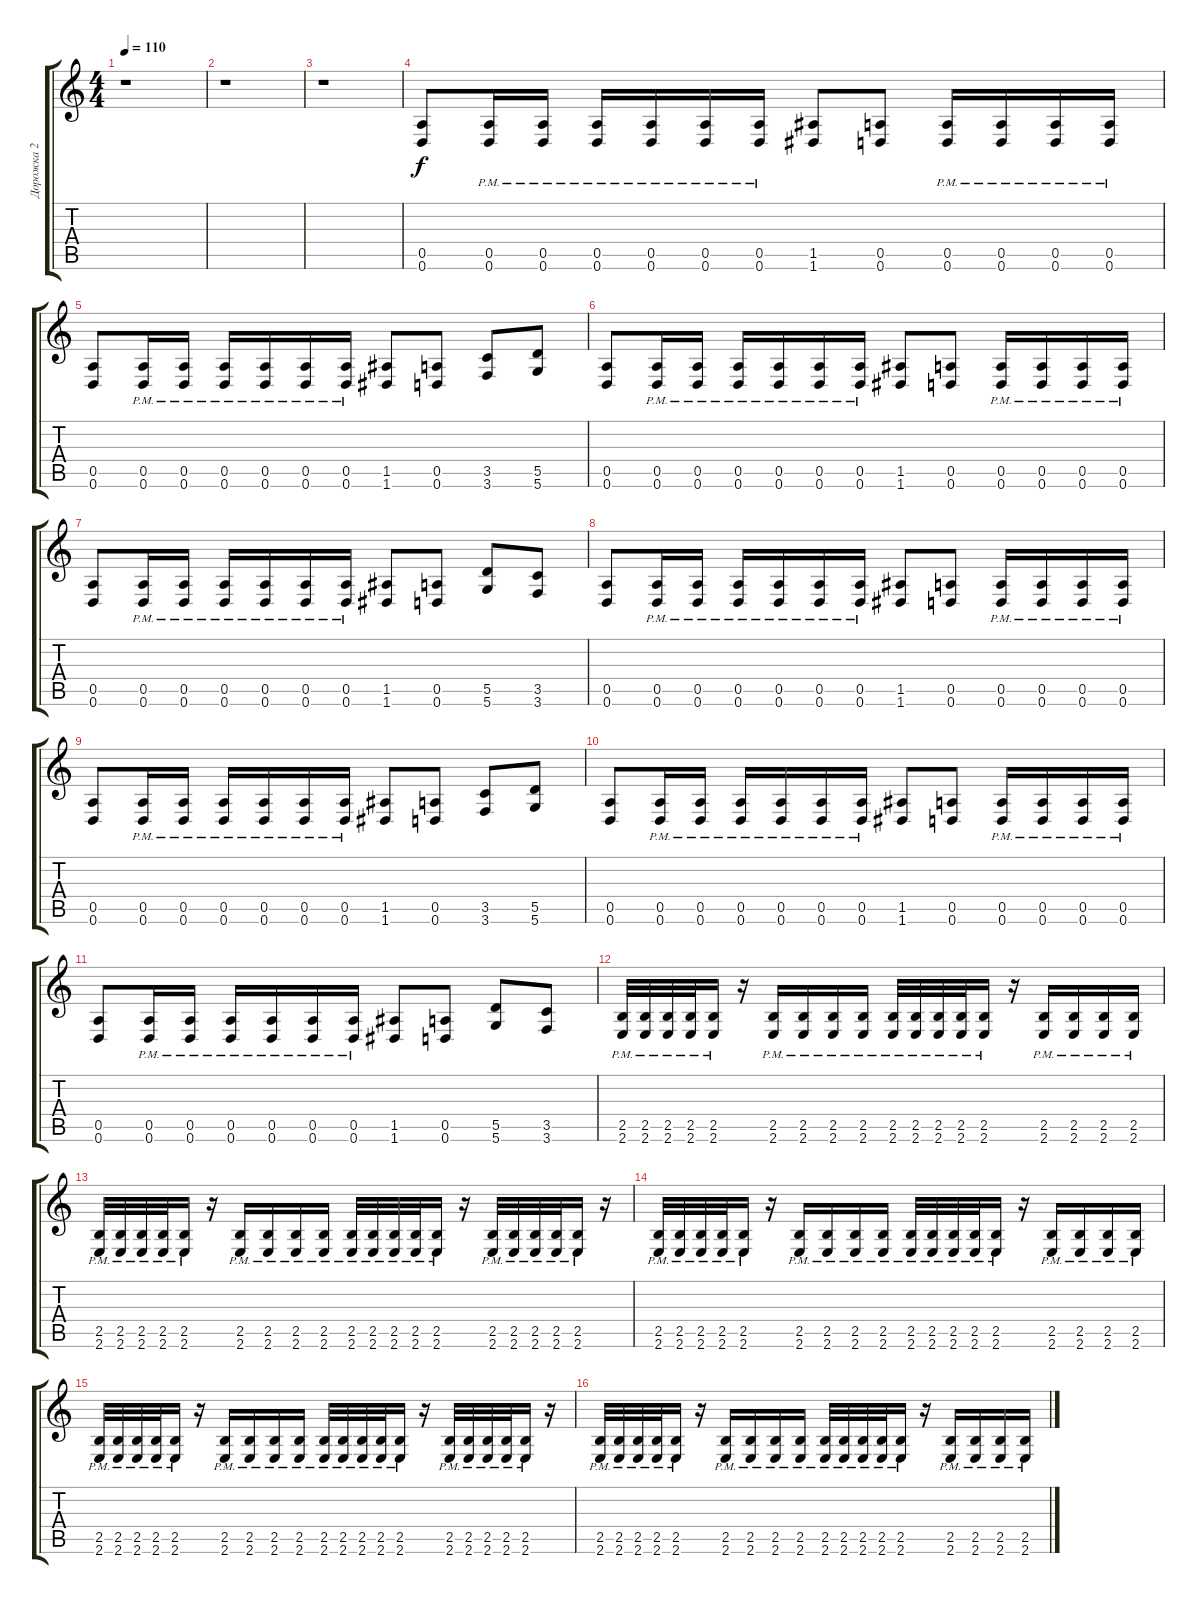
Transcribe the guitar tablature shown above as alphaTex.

\track ("Дорожка 2" "Дорожка 2") {instrument overdrivenguitar}
\staff {score tabs}
\tuning (E4 B3 G3 D3 A2 D2) {hide}
\ts (4 4)
\tempo 110
\clef g2
\ks c
r.1{dy f} |
r.1 |
r.1 |
(0.5 0.6).8{volume 16 instrument overdrivenguitar} (0.5{pm} 0.6{pm}).16 (0.5{pm} 0.6{pm}).16 (0.5{pm} 0.6{pm}).16 (0.5{pm} 0.6{pm}).16 (0.5{pm} 0.6{pm}).16 (0.5{pm} 0.6{pm}).16 (1.5 1.6).8 (0.5 0.6).8 (0.5{pm} 0.6{pm}).16 (0.5{pm} 0.6{pm}).16 (0.5{pm} 0.6{pm}).16 (0.5{pm} 0.6{pm}).16 |
(0.5 0.6).8 (0.5{pm} 0.6{pm}).16 (0.5{pm} 0.6{pm}).16 (0.5{pm} 0.6{pm}).16 (0.5{pm} 0.6{pm}).16 (0.5{pm} 0.6{pm}).16 (0.5{pm} 0.6{pm}).16 (1.5 1.6).8 (0.5 0.6).8 (3.5 3.6).8 (5.5 5.6).8 |
(0.5 0.6).8 (0.5{pm} 0.6{pm}).16 (0.5{pm} 0.6{pm}).16 (0.5{pm} 0.6{pm}).16 (0.5{pm} 0.6{pm}).16 (0.5{pm} 0.6{pm}).16 (0.5{pm} 0.6{pm}).16 (1.5 1.6).8 (0.5 0.6).8 (0.5{pm} 0.6{pm}).16 (0.5{pm} 0.6{pm}).16 (0.5{pm} 0.6{pm}).16 (0.5{pm} 0.6{pm}).16 |
(0.5 0.6).8 (0.5{pm} 0.6{pm}).16 (0.5{pm} 0.6{pm}).16 (0.5{pm} 0.6{pm}).16 (0.5{pm} 0.6{pm}).16 (0.5{pm} 0.6{pm}).16 (0.5{pm} 0.6{pm}).16 (1.5 1.6).8 (0.5 0.6).8 (5.5 5.6).8 (3.5 3.6).8 |
(0.5 0.6).8 (0.5{pm} 0.6{pm}).16 (0.5{pm} 0.6{pm}).16 (0.5{pm} 0.6{pm}).16 (0.5{pm} 0.6{pm}).16 (0.5{pm} 0.6{pm}).16 (0.5{pm} 0.6{pm}).16 (1.5 1.6).8 (0.5 0.6).8 (0.5{pm} 0.6{pm}).16 (0.5{pm} 0.6{pm}).16 (0.5{pm} 0.6{pm}).16 (0.5{pm} 0.6{pm}).16 |
(0.5 0.6).8 (0.5{pm} 0.6{pm}).16 (0.5{pm} 0.6{pm}).16 (0.5{pm} 0.6{pm}).16 (0.5{pm} 0.6{pm}).16 (0.5{pm} 0.6{pm}).16 (0.5{pm} 0.6{pm}).16 (1.5 1.6).8 (0.5 0.6).8 (3.5 3.6).8 (5.5 5.6).8 |
(0.5 0.6).8 (0.5{pm} 0.6{pm}).16 (0.5{pm} 0.6{pm}).16 (0.5{pm} 0.6{pm}).16 (0.5{pm} 0.6{pm}).16 (0.5{pm} 0.6{pm}).16 (0.5{pm} 0.6{pm}).16 (1.5 1.6).8 (0.5 0.6).8 (0.5{pm} 0.6{pm}).16 (0.5{pm} 0.6{pm}).16 (0.5{pm} 0.6{pm}).16 (0.5{pm} 0.6{pm}).16 |
(0.5 0.6).8 (0.5{pm} 0.6{pm}).16 (0.5{pm} 0.6{pm}).16 (0.5{pm} 0.6{pm}).16 (0.5{pm} 0.6{pm}).16 (0.5{pm} 0.6{pm}).16 (0.5{pm} 0.6{pm}).16 (1.5 1.6).8 (0.5 0.6).8 (5.5 5.6).8 (3.5 3.6).8 |
(2.5{pm} 2.6{pm}).32 (2.5{pm} 2.6{pm}).32 (2.5{pm} 2.6{pm}).32 (2.5{pm} 2.6{pm}).32 (2.5{pm} 2.6{pm}).16 r.16 (2.5{pm} 2.6{pm}).16 (2.5{pm} 2.6{pm}).16 (2.5{pm} 2.6{pm}).16 (2.5{pm} 2.6{pm}).16 (2.5{pm} 2.6{pm}).32 (2.5{pm} 2.6{pm}).32 (2.5{pm} 2.6{pm}).32 (2.5{pm} 2.6{pm}).32 (2.5{pm} 2.6{pm}).16 r.16 (2.5{pm} 2.6{pm}).16 (2.5{pm} 2.6{pm}).16 (2.5{pm} 2.6{pm}).16 (2.5{pm} 2.6{pm}).16 |
(2.5{pm} 2.6{pm}).32 (2.5{pm} 2.6{pm}).32 (2.5{pm} 2.6{pm}).32 (2.5{pm} 2.6{pm}).32 (2.5{pm} 2.6{pm}).16 r.16 (2.5{pm} 2.6{pm}).16 (2.5{pm} 2.6{pm}).16 (2.5{pm} 2.6{pm}).16 (2.5{pm} 2.6{pm}).16 (2.5{pm} 2.6{pm}).32 (2.5{pm} 2.6{pm}).32 (2.5{pm} 2.6{pm}).32 (2.5{pm} 2.6{pm}).32 (2.5{pm} 2.6{pm}).16 r.16 (2.5{pm} 2.6{pm}).32 (2.5{pm} 2.6{pm}).32 (2.5{pm} 2.6{pm}).32 (2.5{pm} 2.6{pm}).32 (2.5{pm} 2.6{pm}).16 r.16 |
(2.5{pm} 2.6{pm}).32 (2.5{pm} 2.6{pm}).32 (2.5{pm} 2.6{pm}).32 (2.5{pm} 2.6{pm}).32 (2.5{pm} 2.6{pm}).16 r.16 (2.5{pm} 2.6{pm}).16 (2.5{pm} 2.6{pm}).16 (2.5{pm} 2.6{pm}).16 (2.5{pm} 2.6{pm}).16 (2.5{pm} 2.6{pm}).32 (2.5{pm} 2.6{pm}).32 (2.5{pm} 2.6{pm}).32 (2.5{pm} 2.6{pm}).32 (2.5{pm} 2.6{pm}).16 r.16 (2.5{pm} 2.6{pm}).16 (2.5{pm} 2.6{pm}).16 (2.5{pm} 2.6{pm}).16 (2.5{pm} 2.6{pm}).16 |
(2.5{pm} 2.6{pm}).32 (2.5{pm} 2.6{pm}).32 (2.5{pm} 2.6{pm}).32 (2.5{pm} 2.6{pm}).32 (2.5{pm} 2.6{pm}).16 r.16 (2.5{pm} 2.6{pm}).16 (2.5{pm} 2.6{pm}).16 (2.5{pm} 2.6{pm}).16 (2.5{pm} 2.6{pm}).16 (2.5{pm} 2.6{pm}).32 (2.5{pm} 2.6{pm}).32 (2.5{pm} 2.6{pm}).32 (2.5{pm} 2.6{pm}).32 (2.5{pm} 2.6{pm}).16 r.16 (2.5{pm} 2.6{pm}).32 (2.5{pm} 2.6{pm}).32 (2.5{pm} 2.6{pm}).32 (2.5{pm} 2.6{pm}).32 (2.5{pm} 2.6{pm}).16 r.16 |
(2.5{pm} 2.6{pm}).32 (2.5{pm} 2.6{pm}).32 (2.5{pm} 2.6{pm}).32 (2.5{pm} 2.6{pm}).32 (2.5{pm} 2.6{pm}).16 r.16 (2.5{pm} 2.6{pm}).16 (2.5{pm} 2.6{pm}).16 (2.5{pm} 2.6{pm}).16 (2.5{pm} 2.6{pm}).16 (2.5{pm} 2.6{pm}).32 (2.5{pm} 2.6{pm}).32 (2.5{pm} 2.6{pm}).32 (2.5{pm} 2.6{pm}).32 (2.5{pm} 2.6{pm}).16 r.16 (2.5{pm} 2.6{pm}).16 (2.5{pm} 2.6{pm}).16 (2.5{pm} 2.6{pm}).16 (2.5{pm} 2.6{pm}).16
